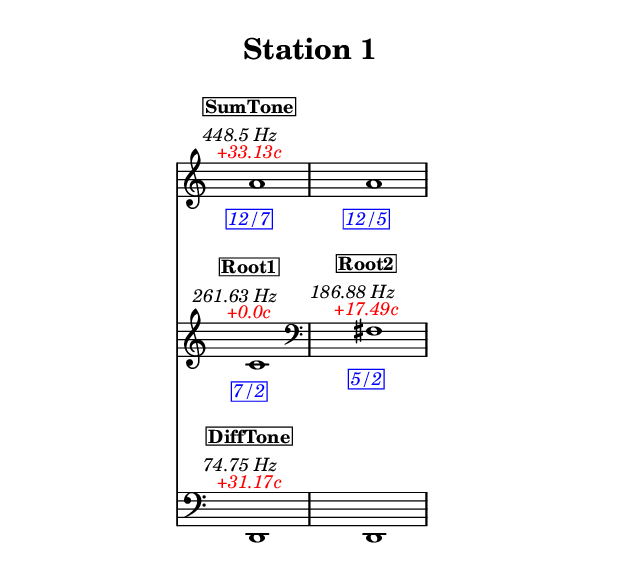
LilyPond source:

\version "2.20.0"
\language "english"

#(set-default-paper-size "a6" 'portrait)
#(set-global-staff-size 16)

\header {
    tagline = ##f
    title = \markup {
        \pad-around
            #3
            "Station 1"
        }
}

\layout {
    indent = #25
}

\paper {
    systems-per-page = 1
}

\score {
    \new Score
    <<
        \new Staff
        \with
        {
            \remove Time_signature_engraver
        }
        {
            \clef "treble"
            a'1
            - \tweak color #red
            ^ \markup {
                \halign
                    #0
                    \italic
                        {
                            +33.13c
                        }
                }
            ^ \markup {
                \halign
                    #1
                    \italic
                        {
                            448.5
                            Hz
                        }
                }
            ^ \markup {
                \pad-around
                    #1
                    \box
                        \vcenter
                            \halign
                                #0
                                \bold
                                    {
                                        SumTone
                                    }
                }
            - \tweak color #blue
            _ \markup {
                \pad-around
                    #1
                    \box
                        \halign
                            #0
                            \italic
                                {
                                    12/7
                                }
                }
            \override Score.NonMusicalPaperColumn.padding = #5
            \clef "treble"
            a'1
            - \tweak color #blue
            _ \markup {
                \pad-around
                    #1
                    \box
                        \halign
                            #0
                            \italic
                                {
                                    12/5
                                }
                }
        }
        \new Staff
        \with
        {
            \remove Time_signature_engraver
        }
        {
            \clef "treble"
            c'1
            - \tweak color #red
            ^ \markup {
                \halign
                    #0
                    \italic
                        {
                            +0.0c
                        }
                }
            ^ \markup {
                \halign
                    #1
                    \italic
                        {
                            261.63
                            Hz
                        }
                }
            ^ \markup {
                \pad-around
                    #1
                    \box
                        \vcenter
                            \halign
                                #0
                                \bold
                                    {
                                        Root1
                                    }
                }
            - \tweak color #blue
            _ \markup {
                \pad-around
                    #1
                    \box
                        \halign
                            #0
                            \italic
                                {
                                    7/2
                                }
                }
            \clef "bass"
            fs1
            - \tweak color #red
            ^ \markup {
                \halign
                    #0
                    \italic
                        {
                            +17.49c
                        }
                }
            ^ \markup {
                \halign
                    #1
                    \italic
                        {
                            186.88
                            Hz
                        }
                }
            ^ \markup {
                \pad-around
                    #1
                    \box
                        \vcenter
                            \halign
                                #0
                                \bold
                                    {
                                        Root2
                                    }
                }
            - \tweak color #blue
            _ \markup {
                \pad-around
                    #1
                    \box
                        \halign
                            #0
                            \italic
                                {
                                    5/2
                                }
                }
        }
        \new Staff
        \with
        {
            \remove Time_signature_engraver
        }
        {
            \clef "bass"
            d,1
            - \tweak color #red
            ^ \markup {
                \halign
                    #0
                    \italic
                        {
                            +31.17c
                        }
                }
            ^ \markup {
                \halign
                    #1
                    \italic
                        {
                            74.75
                            Hz
                        }
                }
            ^ \markup {
                \pad-around
                    #1
                    \box
                        \vcenter
                            \halign
                                #0
                                \bold
                                    {
                                        DiffTone
                                    }
                }
            \clef "bass"
            d,1
        }
    >>
}